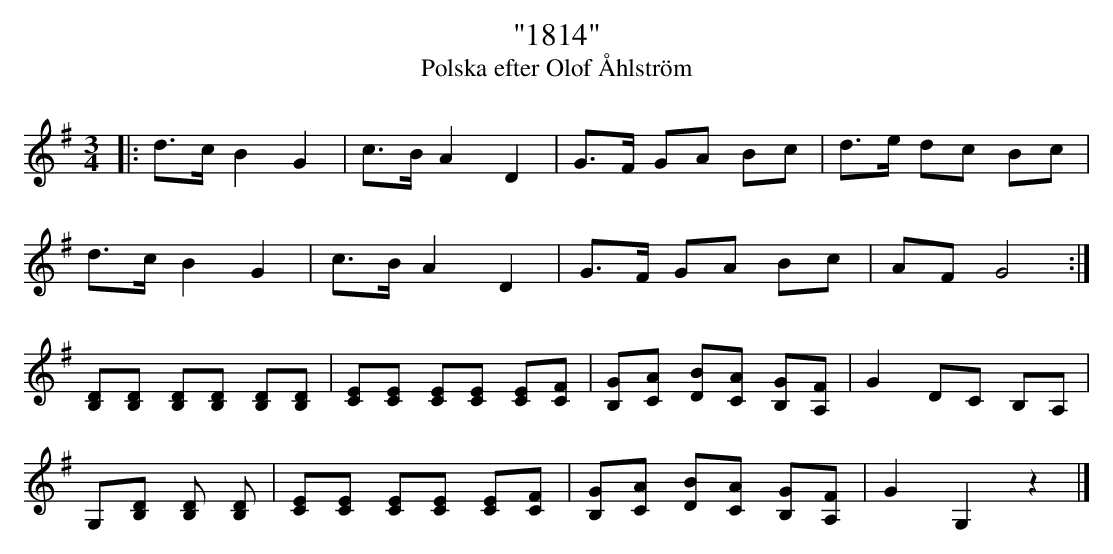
X:1
T: "1814"
T: Polska efter Olof Åhlström
M: 3/4
L: 1/16
K: G
|: d3c B4 G4 | c3B A4 D4 | G3F G2A2 B2c2 | d3e d2c2 B2c2 |
d3c B4 G4 | c3B A4 D4 | G3F G2A2 B2c2 | A2F2 G8 :|
[D2B,2][D2B,2] [D2B,2][D2B,2] [D2B,2][D2B,2] | [C2E2][C2E2] [C2E2][C2E2] [C2E2][C2F2] | [B,2G2][C2A2] [D2B2][C2A2] [B,2G2][A,2F2] | G4 D2C2 B,2A,2 |
G,2[D2B,2] [D2B,2] [D2B,2] | [C2E2][C2E2] [C2E2][C2E2] [C2E2][C2F2] | [B,2G2][C2A2] [D2B2][C2A2] [B,2G2][A,2F2] | G4 G,4 z4 |]
